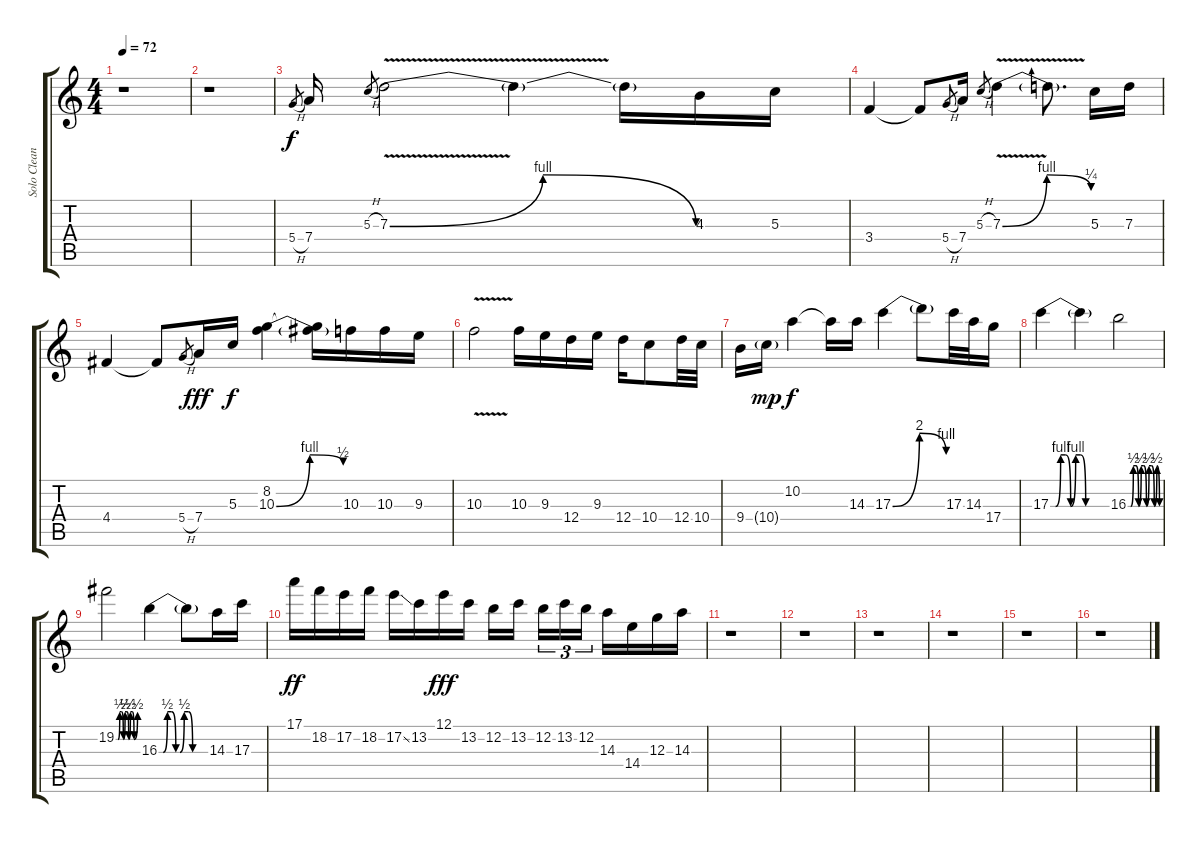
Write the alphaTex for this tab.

\track ("Solo Clean" "Solo Clean") {instrument electricguitarclean}
\staff {score tabs}
\tuning (E4 B3 G3 D3 A2 E2) {hide}
\ts (4 4)
\tempo 72
\clef g2
\ks c
r.1{dy f} |
r.1 |
5.4{h}.8{gr} 7.4.16 5.3{h}.8{gr} 7.3{be (bendrelease 0 0 20 4 45 4 60 0) v}.2 7.3{t}.4 7.3{t}.16 4.3.16 5.3.16 |
3.4.4 3.4{t}.8 5.4{h}.8{gr} 7.4.16 5.3{h}.8{gr} 7.3{be (bendrelease 0 0 15 4 45 4 60 1) v}.4 7.3{t}.8{d} 5.3.16 7.3.16 |
4.4.4 4.4{t}.8 5.4{h}.8{gr} 7.4.16{dy fff} 5.3.16{dy f} (8.2 10.3{be (bendrelease 0 0 25 4 50 4 60 2)}).4 (8.2{t} 10.3{t}).16 10.3.16 10.3.16 9.3.16 |
10.3{v}.2 10.3.16 9.3.16 12.4.16 9.3.16 12.4.16 10.4.8 12.4.32 10.4.32 |
9.4.16 10.4{g}.16{dy mp} 10.2.4{dy f} 10.2{t}.16 14.3.16 17.3{be (bendrelease 0 0 30 8 45 8 60 4)}.4 17.3{t}.8 17.3.32 14.3.32 17.4.16 |
17.3{be (custom 0 0 5 0 10 4 15 4 20 0 25 4 30 4 35 0 60 0)}.4 17.3{t}.4 16.3{be (custom 0 0 5 0 10 2 15 2 20 0 25 2 30 2 35 0 40 2 45 2 50 0 55 2 60 0)}.2 |
19.2{be (custom 0 0 5 0 10 2 15 2 20 0 25 2 30 2 35 0 40 2 45 2 50 0 60 2)}.2 16.3{be (custom 0 0 5 0 10 2 15 2 20 0 25 0 30 2 35 2 40 0 60 0)}.4 16.3{t}.8 14.3.16 17.3.16 |
17.1.16{dy ff} 18.2.16 17.2.16 18.2.16 17.2{ss}.16 13.2.16 12.1.16{dy fff} 13.2.16 12.2.16 13.2.16{beam splitsecondary} 12.2.16{tu (3 2)} 13.2.16{tu (3 2)} 12.2.16{tu (3 2)} 14.3.16 14.4.16 12.3.16 14.3.16 |
r.1 |
r.1 |
r.1 |
r.1 |
r.1 |
r.1
